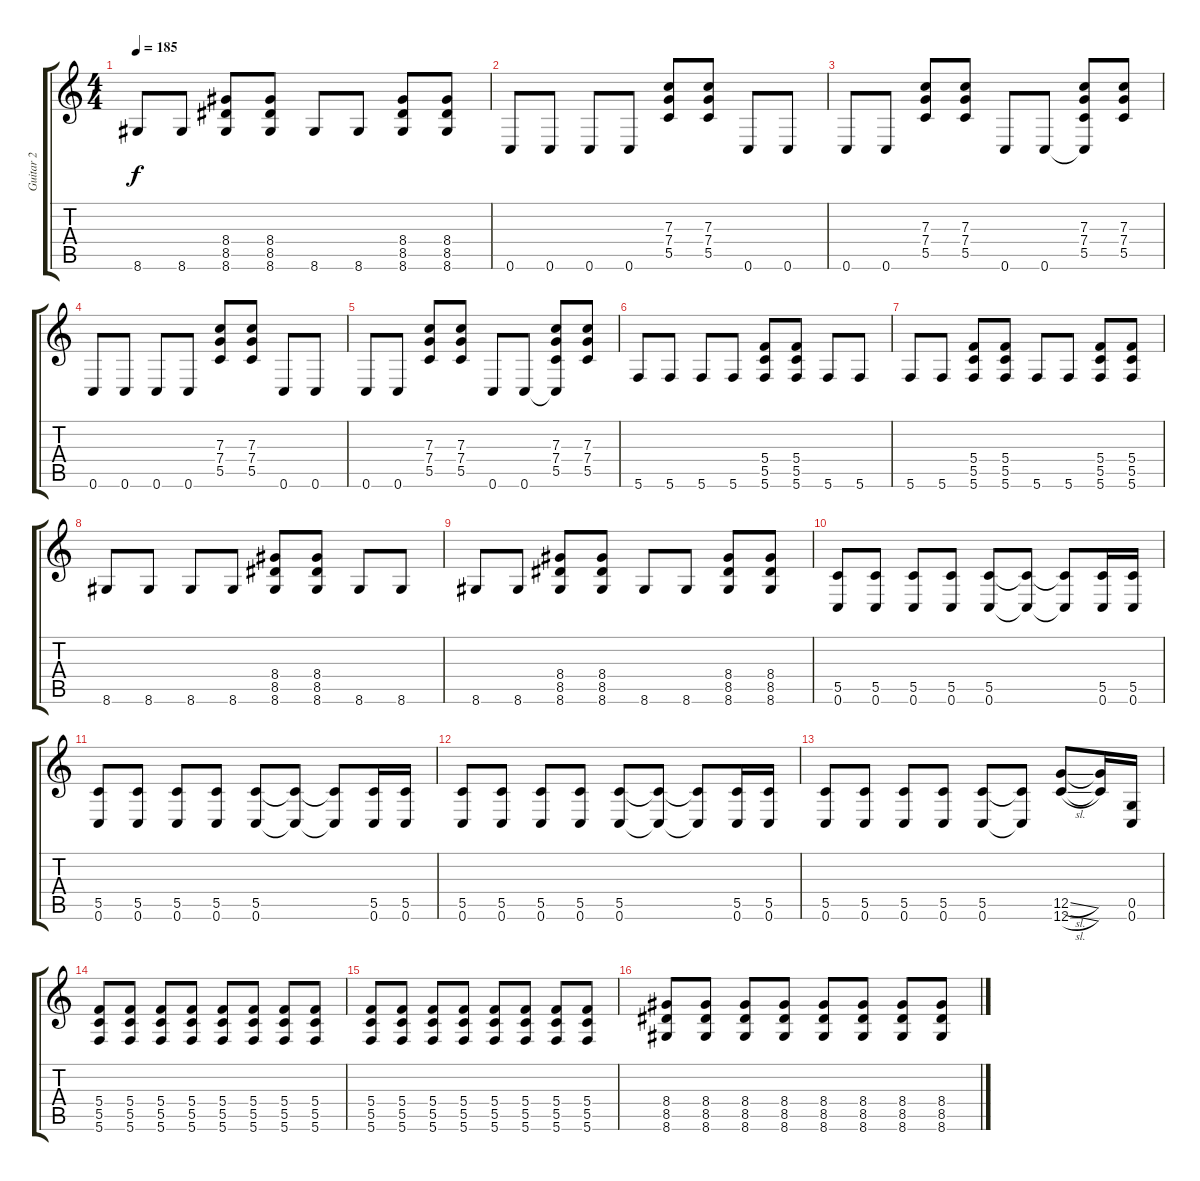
\track ("Guitar 2" "Guitar 2") {instrument electricguitarclean}
\staff {score tabs}
\tuning (D4 A3 F3 C3 G2 C2) {hide}
\ts (4 4)
\tempo 185
\clef g2
\ks c
8.6.8{dy f} 8.6.8 (8.4 8.5 8.6).8 (8.4 8.5 8.6).8 8.6.8 8.6.8 (8.4 8.5 8.6).8 (8.4 8.5 8.6).8 |
0.6.8 0.6.8 0.6.8 0.6.8 (7.3 7.4 5.5).8 (7.3 7.4 5.5).8 0.6.8 0.6.8 |
0.6.8 0.6.8 (7.3 7.4 5.5).8 (7.3 7.4 5.5).8 0.6.8 0.6.8 (7.3 7.4 5.5 0.6{t}).8 (7.3 7.4 5.5).8 |
0.6.8 0.6.8 0.6.8 0.6.8 (7.3 7.4 5.5).8 (7.3 7.4 5.5).8 0.6.8 0.6.8 |
0.6.8 0.6.8 (7.3 7.4 5.5).8 (7.3 7.4 5.5).8 0.6.8 0.6.8 (7.3 7.4 5.5 0.6{t}).8 (7.3 7.4 5.5).8 |
5.6.8 5.6.8 5.6.8 5.6.8 (5.4 5.5 5.6).8 (5.4 5.5 5.6).8 5.6.8 5.6.8 |
5.6.8 5.6.8 (5.4 5.5 5.6).8 (5.4 5.5 5.6).8 5.6.8 5.6.8 (5.4 5.5 5.6).8 (5.4 5.5 5.6).8 |
8.6.8 8.6.8 8.6.8 8.6.8 (8.4 8.5 8.6).8 (8.4 8.5 8.6).8 8.6.8 8.6.8 |
8.6.8 8.6.8 (8.4 8.5 8.6).8 (8.4 8.5 8.6).8 8.6.8 8.6.8 (8.4 8.5 8.6).8 (8.4 8.5 8.6).8 |
(5.5 0.6).8{instrument distortionguitar} (5.5 0.6).8 (5.5 0.6).8 (5.5 0.6).8 (5.5 0.6).8 (5.5{t} 0.6{t}).8 (5.5{t} 0.6{t}).8 (5.5 0.6).16 (5.5 0.6).16 |
(5.5 0.6).8 (5.5 0.6).8 (5.5 0.6).8 (5.5 0.6).8 (5.5 0.6).8 (5.5{t} 0.6{t}).8 (5.5{t} 0.6{t}).8 (5.5 0.6).16 (5.5 0.6).16 |
(5.5 0.6).8 (5.5 0.6).8 (5.5 0.6).8 (5.5 0.6).8 (5.5 0.6).8 (5.5{t} 0.6{t}).8 (5.5{t} 0.6{t}).8 (5.5 0.6).16 (5.5 0.6).16 |
(5.5 0.6).8 (5.5 0.6).8 (5.5 0.6).8 (5.5 0.6).8 (5.5 0.6).8 (5.5{t} 0.6{t}).8 (12.5{sl} 12.6{sl}).8 (12.5{t} 12.6{t}).16 (0.5 0.6).16 |
(5.4 5.5 5.6).8 (5.4 5.5 5.6).8 (5.4 5.5 5.6).8 (5.4 5.5 5.6).8 (5.4 5.5 5.6).8 (5.4 5.5 5.6).8 (5.4 5.5 5.6).8 (5.4 5.5 5.6).8 |
(5.4 5.5 5.6).8 (5.4 5.5 5.6).8 (5.4 5.5 5.6).8 (5.4 5.5 5.6).8 (5.4 5.5 5.6).8 (5.4 5.5 5.6).8 (5.4 5.5 5.6).8 (5.4 5.5 5.6).8 |
(8.4 8.5 8.6).8 (8.4 8.5 8.6).8 (8.4 8.5 8.6).8 (8.4 8.5 8.6).8 (8.4 8.5 8.6).8 (8.4 8.5 8.6).8 (8.4 8.5 8.6).8 (8.4 8.5 8.6).8
